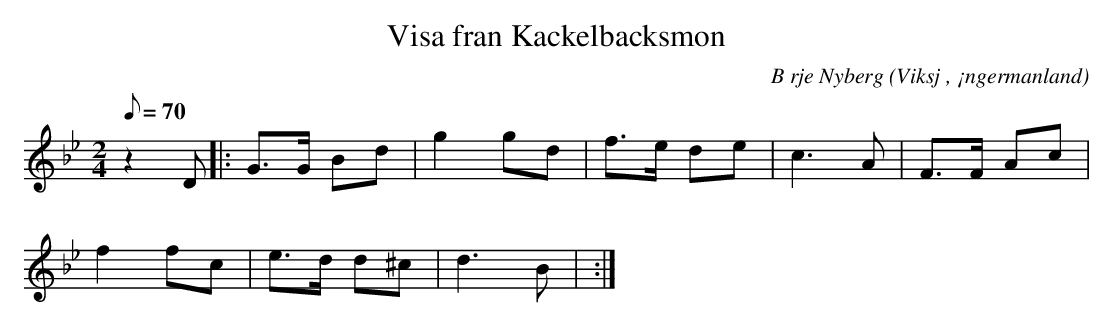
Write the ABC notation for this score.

X:1
T:Visa fran Kackelbacksmon
C:B rje Nyberg
O:Viksj , ¡ngermanland
M:2/4
L:1/8
Q:70
K:Gm
z2 D|: G>G Bd | g2 gd | f>e de | c2>A2 | F>F Ac |
f2 fc | e>d d^c | d2>B2 | :|
